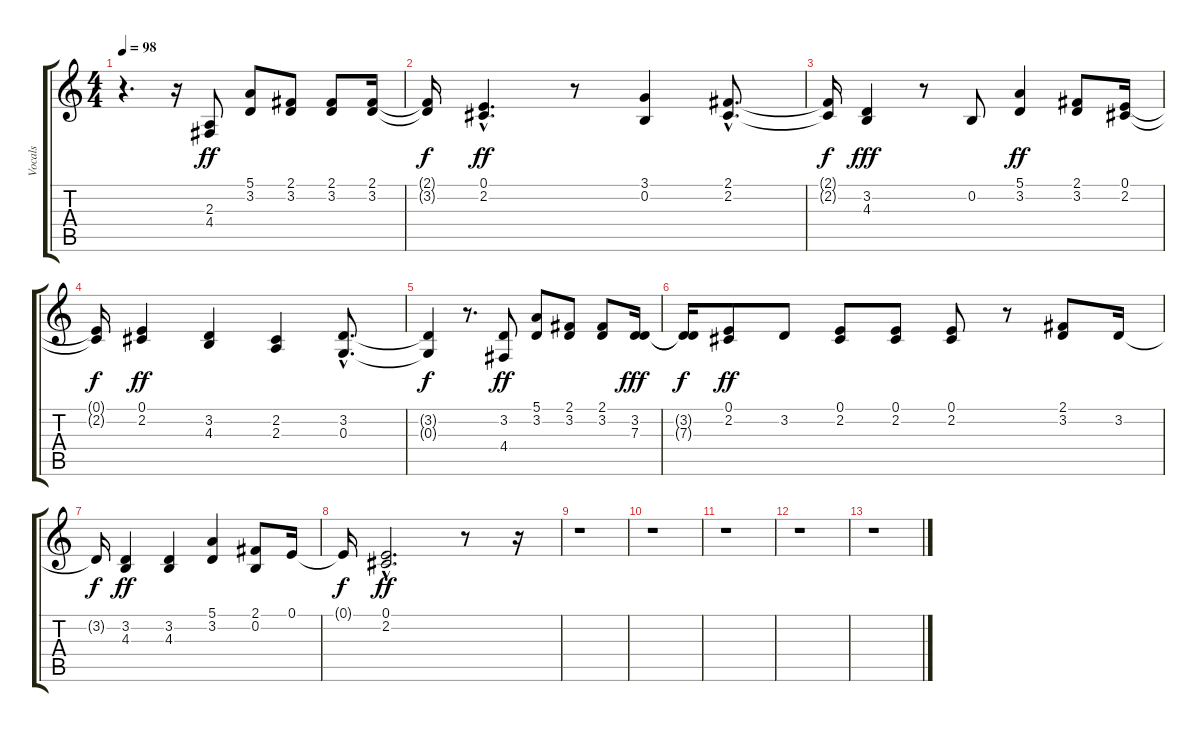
\track ("Vocals" "Vocals") {instrument oboe}
\staff {score tabs}
\tuning (E4 B3 G3 D3 A2 E2) {hide}
\ts (4 4)
\tempo 98
\clef g2
\ks c
r.4{d dy fff} r.16 (2.3 4.4).8{dy ff} (5.1 3.2).8 (2.1 3.2).8 (2.1 3.2).8 (2.1 3.2).16 |
(2.1{t} 3.2{t}).16{dy f} (0.1{hac} 2.2{hac}).4{d dy ff} r.8 (3.1 0.2).4 (2.1{hac} 2.2{hac}).8{d} |
(2.1{t} 2.2{t}).16{dy f} (3.2 4.3).4{dy fff} r.8 0.2.8 (5.1 3.2).4{dy ff} (2.1 3.2).8 (0.1 2.2).16 |
(0.1{t} 2.2{t}).16{dy f} (0.1 2.2).4{dy ff} (3.2 4.3).4 (2.2 2.3).4 (3.2{hac} 0.3{hac}).8{d} |
(3.2{t} 0.3{t}).4{dy f} r.8{d} (3.2 4.4).8{dy ff} (5.1 3.2).8 (2.1 3.2).8 (2.1 3.2).8 (3.2 7.3).16{dy fff} |
(3.2{t} 7.3{t}).16{dy f} (0.1 2.2).8{dy ff} 3.2.8 (0.1 2.2).8 (0.1 2.2).8 (0.1 2.2).8 r.8 (2.1 3.2).8 3.2.16 |
3.2{t}.16{dy f} (3.2 4.3).4{dy ff} (3.2 4.3).4 (5.1 3.2).4 (2.1 0.2).8 0.1.16 |
0.1{t}.16{dy f} (0.1{hac} 2.2{hac}).2{d dy ff} r.8 r.16 |
r.1 |
r.1 |
r.1 |
r.1 |
r.1
